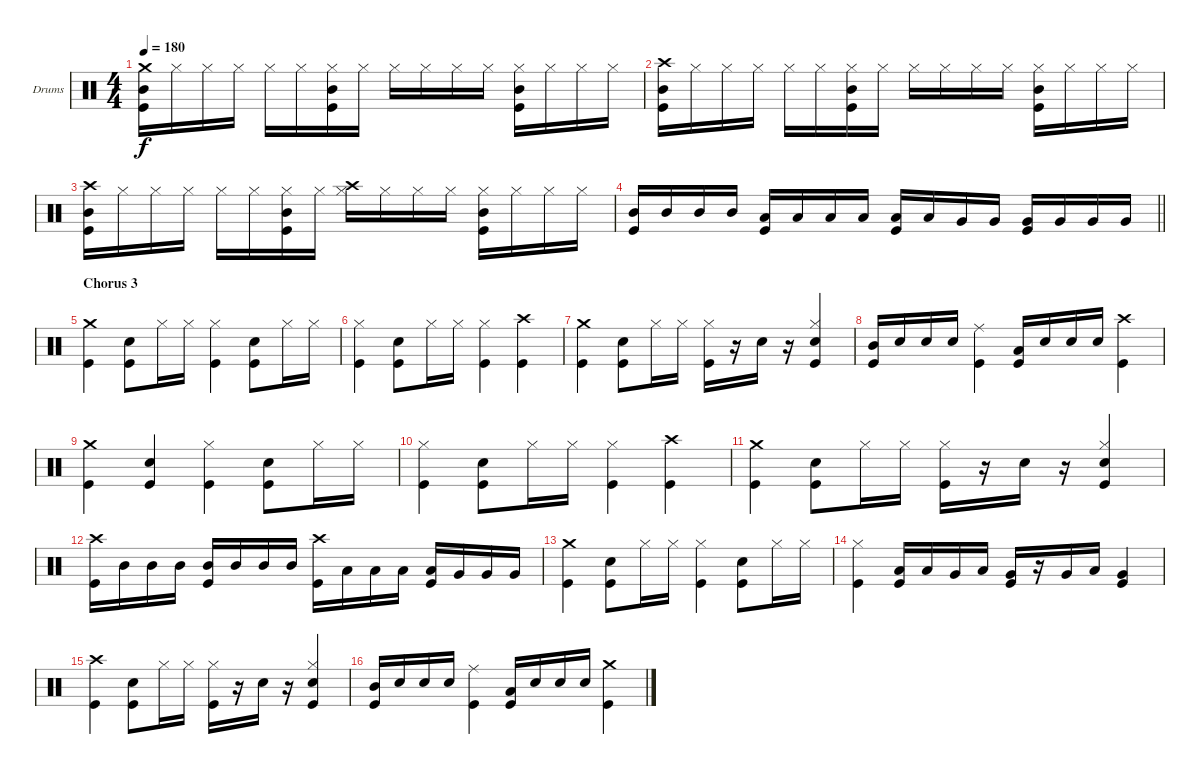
\bracketExtendMode groupsimilarinstruments
\firstSystemTrackNameOrientation horizontal
\otherSystemsTrackNameOrientation horizontal
\track ("Drumkit" "Drums") {instrument percussion}
\staff {score}
\articulation defaults
\ts (4 4)
\tempo 180
\clef neutral
\ks c
("Mid Tom (hit)" "Kick (hit)" "Crash medium (hit)").16{dy f} "Hi-Hat (closed)".16 "Hi-Hat (closed)".16 "Hi-Hat (closed)".16 "Hi-Hat (closed)".16 "Hi-Hat (closed)".16 ("Hi-Hat (closed)" "Mid Tom (hit)" "Kick (hit)").16 "Hi-Hat (closed)".16 "Hi-Hat (closed)".16 "Hi-Hat (closed)".16 "Hi-Hat (closed)".16 "Hi-Hat (closed)".16 ("Hi-Hat (closed)" "Mid Tom (hit)" "Kick (hit)").16 "Hi-Hat (closed)".16 "Hi-Hat (closed)".16 "Hi-Hat (closed)".16 |
("Mid Tom (hit)" "Kick (hit)" "Crash high (hit)").16 "Hi-Hat (closed)".16 "Hi-Hat (closed)".16 "Hi-Hat (closed)".16 "Hi-Hat (closed)".16 "Hi-Hat (closed)".16 ("Hi-Hat (closed)" "Mid Tom (hit)" "Kick (hit)").16 "Hi-Hat (closed)".16 "Hi-Hat (closed)".16 "Hi-Hat (closed)".16 "Hi-Hat (closed)".16 "Hi-Hat (closed)".16 ("Hi-Hat (closed)" "Mid Tom (hit)" "Kick (hit)").16 "Hi-Hat (closed)".16 "Hi-Hat (closed)".16 "Hi-Hat (closed)".16 |
("Mid Tom (hit)" "Kick (hit)" "Crash high (hit)").16 "Hi-Hat (closed)".16 "Hi-Hat (closed)".16 "Hi-Hat (closed)".16 "Hi-Hat (closed)".16 "Hi-Hat (closed)".16 ("Hi-Hat (closed)" "Mid Tom (hit)" "Kick (hit)").16 "Hi-Hat (closed)".16 ("Crash high (hit)" "Hi-Hat (closed)").16 "Hi-Hat (closed)".16 "Hi-Hat (closed)".16 "Hi-Hat (closed)".16 ("Hi-Hat (closed)" "Mid Tom (hit)" "Kick (hit)").16 "Hi-Hat (closed)".16 "Hi-Hat (closed)".16 "Hi-Hat (closed)".16 |
\barLineRight lightlight
("Mid Tom (hit)" "Kick (hit)").16 "Mid Tom (hit)".16 "Mid Tom (hit)".16 "Mid Tom (hit)".16 ("Low Tom (hit)" "Kick (hit)").16 "Low Tom (hit)".16 "Low Tom (hit)".16 "Low Tom (hit)".16 ("Low Tom (hit)" "Kick (hit)").16 "Low Tom (hit)".16 "Very Low Tom (hit)".16 "Very Low Tom (hit)".16 ("Very Low Tom (hit)" "Kick (hit)").16 "Very Low Tom (hit)".16 "Very Low Tom (hit)".16 "Very Low Tom (hit)".16 |
\section ("" "Chorus 3")
("Kick (hit)" "Crash medium (hit)").4 ("Snare (hit) 2" "Kick (hit)").8 "Hi-Hat (closed)".16 "Hi-Hat (closed)".16 ("Hi-Hat (closed)" "Kick (hit)").4 ("Snare (hit) 2" "Kick (hit)").8 "Hi-Hat (closed)".16 "Hi-Hat (closed)".16 |
("Hi-Hat (closed)" "Kick (hit)").4 ("Snare (hit) 2" "Kick (hit)").8 "Hi-Hat (closed)".16 "Hi-Hat (closed)".16 ("Hi-Hat (closed)" "Kick (hit)").4 ("Kick (hit)" "Crash high (hit)").4 |
("Kick (hit)" "Crash medium (hit)").4 ("Snare (hit) 2" "Kick (hit)").8 "Hi-Hat (closed)".16 "Hi-Hat (closed)".16 ("Hi-Hat (closed)" "Kick (hit)").16 r.16 "Snare (hit) 2".16 r.16 ("Hi-Hat (closed)" "Kick (hit)" "Snare (hit) 2").4 |
("Mid Tom (hit)" "Kick (hit)").16 "Snare (hit) 2".16 "Snare (hit) 2".16 "Snare (hit) 2".16 ("Kick (hit)" "Ride (middle)").4 ("Low Tom (hit)" "Kick (hit)").16 "Snare (hit) 2".16 "Snare (hit) 2".16 "Snare (hit) 2".16 ("Kick (hit)" "Crash high (hit)").4 |
("Kick (hit)" "Crash medium (hit)").4 ("Snare (hit) 2" "Kick (hit)").4 ("Hi-Hat (closed)" "Kick (hit)").4 ("Snare (hit) 2" "Kick (hit)").8 "Hi-Hat (closed)".16 "Hi-Hat (closed)".16 |
("Hi-Hat (closed)" "Kick (hit)").4 ("Snare (hit) 2" "Kick (hit)").8 "Hi-Hat (closed)".16 "Hi-Hat (closed)".16 ("Hi-Hat (closed)" "Kick (hit)").4 ("Kick (hit)" "Crash high (hit)").4 |
("Kick (hit)" "Crash medium (hit)").4 ("Snare (hit) 2" "Kick (hit)").8 "Hi-Hat (closed)".16 "Hi-Hat (closed)".16 ("Hi-Hat (closed)" "Kick (hit)").16 r.16 "Snare (hit) 2".16 r.16 ("Hi-Hat (closed)" "Kick (hit)" "Snare (hit) 2").4 |
("Crash high (hit)" "Kick (hit)").16 "Mid Tom (hit)".16 "Mid Tom (hit)".16 "Mid Tom (hit)".16 ("Kick (hit)" "Mid Tom (hit)").16 "Mid Tom (hit)".16 "Mid Tom (hit)".16 "Mid Tom (hit)".16 ("Kick (hit)" "Crash high (hit)").16 "Low Tom (hit)".16 "Low Tom (hit)".16 "Low Tom (hit)".16 ("Kick (hit)" "Low Tom (hit)").16 "Very Low Tom (hit)".16 "Very Low Tom (hit)".16 "Very Low Tom (hit)".16 |
("Kick (hit)" "Crash medium (hit)").4 ("Snare (hit) 2" "Kick (hit)").8 "Hi-Hat (closed)".16 "Hi-Hat (closed)".16 ("Hi-Hat (closed)" "Kick (hit)").4 ("Snare (hit) 2" "Kick (hit)").8 "Hi-Hat (closed)".16 "Hi-Hat (closed)".16 |
("Hi-Hat (closed)" "Kick (hit)").4 ("Kick (hit)" "Low Tom (hit)").16 "Low Tom (hit)".16 "Very Low Tom (hit)".16 "Low Tom (hit)".16 ("Kick (hit)" "Very Low Tom (hit)").16 r.16 "Very Low Tom (hit)".16 "Low Tom (hit)".16 ("Kick (hit)" "Very Low Tom (hit)").4 |
("Kick (hit)" "Crash high (hit)").4 ("Snare (hit) 2" "Kick (hit)").8 "Hi-Hat (closed)".16 "Hi-Hat (closed)".16 ("Hi-Hat (closed)" "Kick (hit)").16 r.16 "Snare (hit) 2".16 r.16 ("Hi-Hat (closed)" "Kick (hit)" "Snare (hit) 2").4 |
("Kick (hit)" "Mid Tom (hit)").16 "Snare (hit) 2".16 "Snare (hit) 2".16 "Snare (hit) 2".16 ("Kick (hit)" "Ride (middle)").4 ("Kick (hit)" "Low Tom (hit)").16 "Snare (hit) 2".16 "Snare (hit) 2".16 "Snare (hit) 2".16 ("Kick (hit)" "Crash medium (hit)").4
